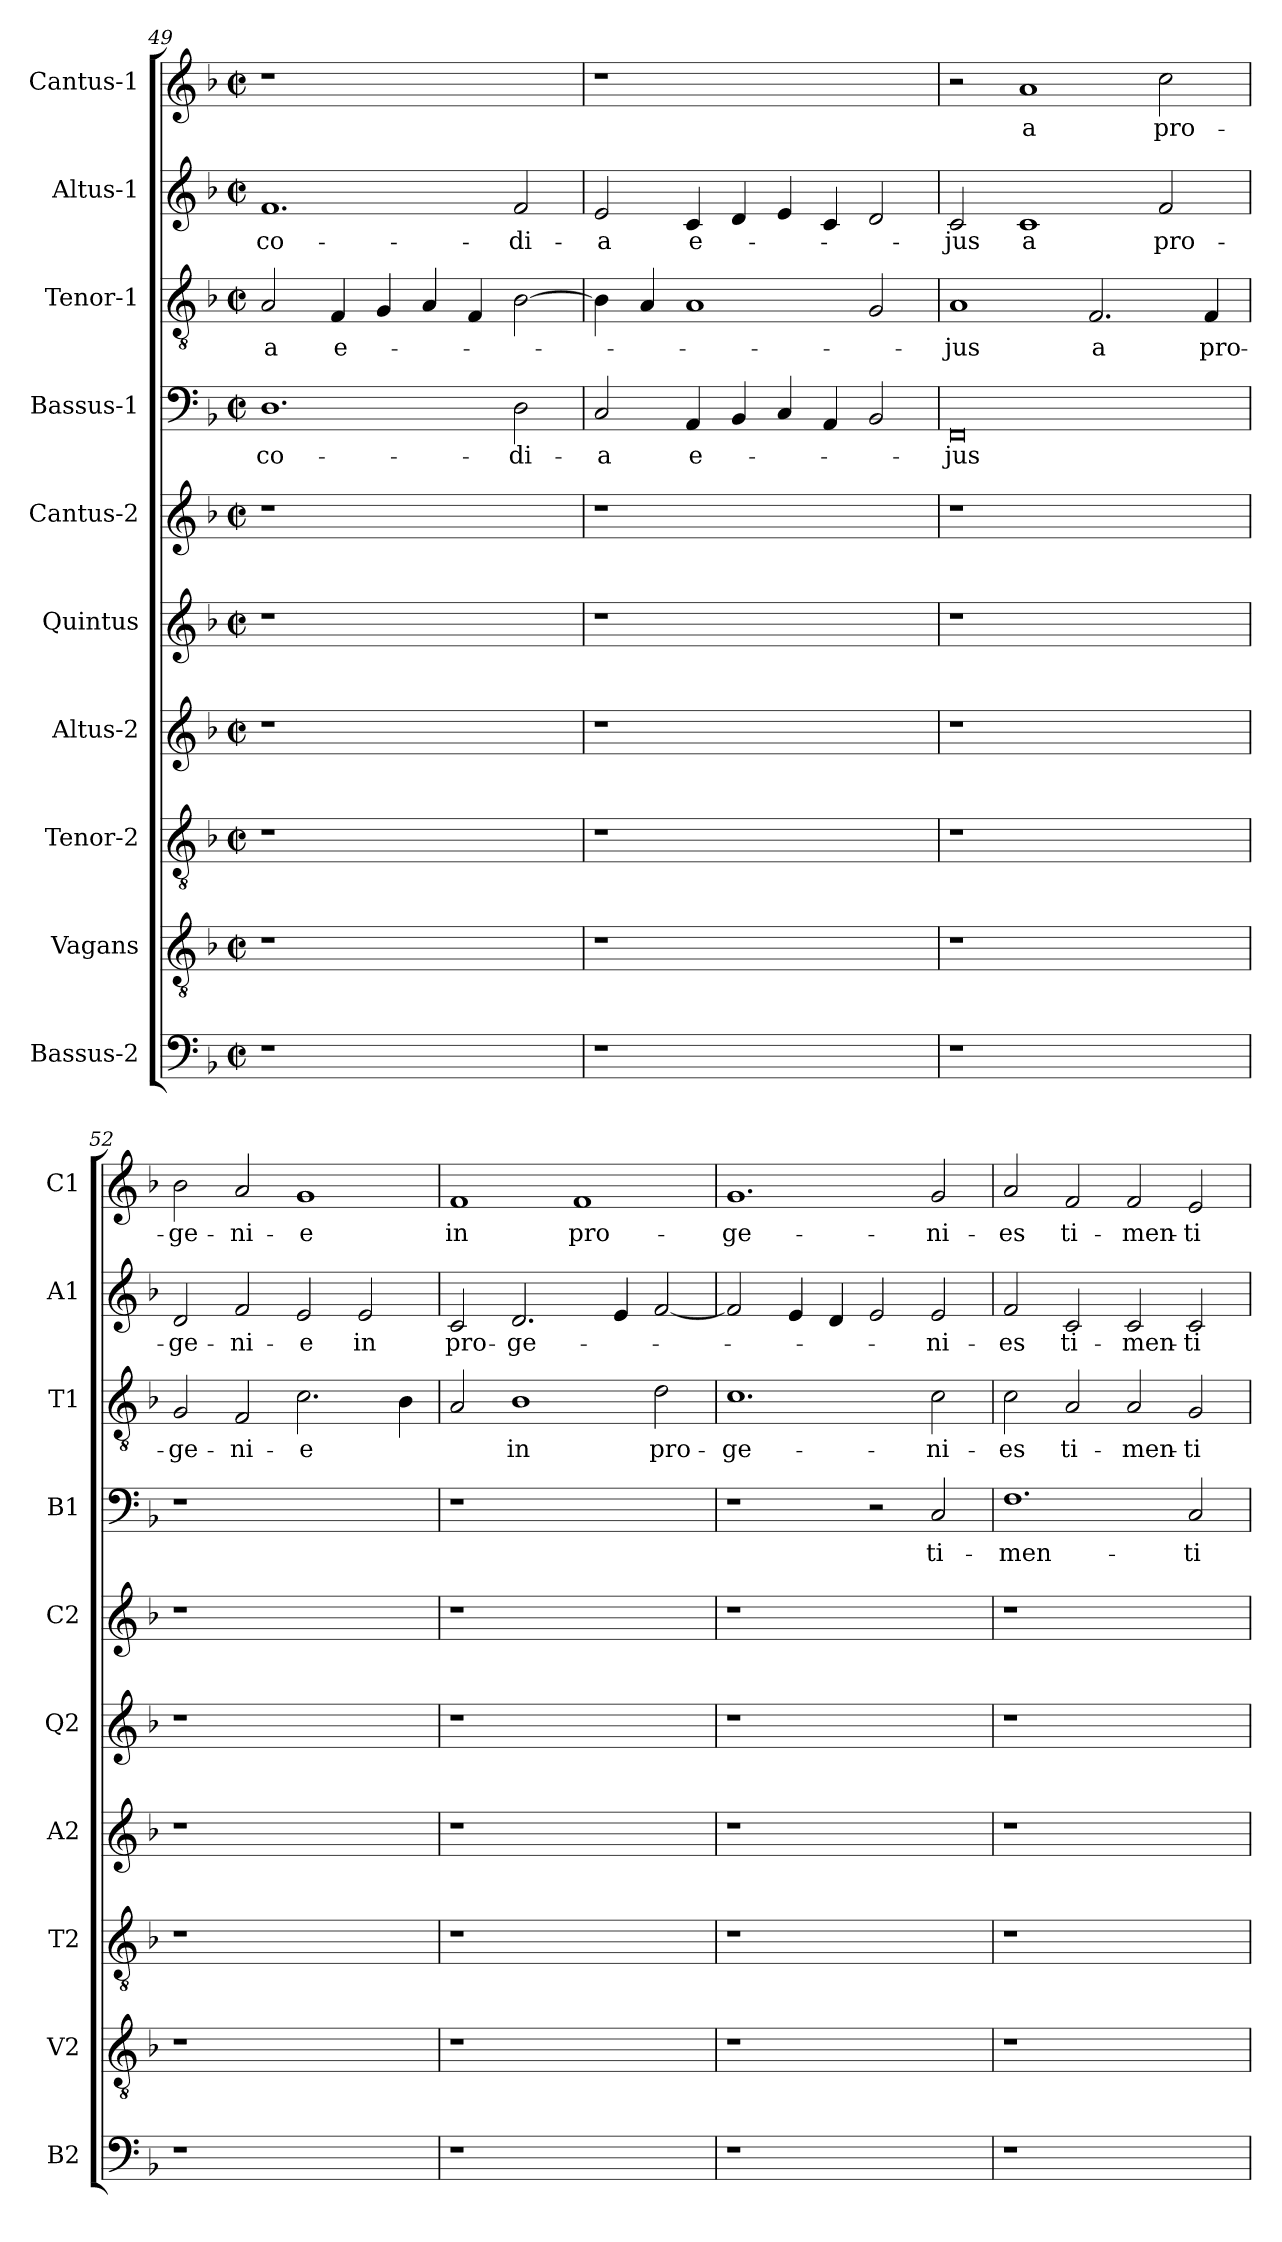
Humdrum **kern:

**kern	**kern	**kern	**kern	**kern	**kern	**kern	**text	**kern	**text	**kern	**text	**kern	**text
*part10	*part9	*part8	*part7	*part6	*part5	*part4	*part4	*part3	*part3	*part2	*part2	*part1	*part1
*staff10	*staff9	*staff8	*staff7	*staff6	*staff5	*staff4	*staff4	*staff3	*staff3	*staff2	*staff2	*staff1	*staff1
*I"Bassus-2	*I"Vagans	*I"Tenor-2	*I"Altus-2	*I"Quintus	*I"Cantus-2	*I"Bassus-1	*	*I"Tenor-1	*	*I"Altus-1	*	*I"Cantus-1	*
*I'B2	*I'V2	*I'T2	*I'A2	*I'Q2	*I'C2	*I'B1	*	*I'T1	*	*I'A1	*	*I'C1	*
*clefF4	*clefGv2	*clefGv2	*clefG2	*clefG2	*clefG2	*clefF4	*	*clefGv2	*	*clefG2	*	*clefG2	*
*k[b-]	*k[b-]	*k[b-]	*k[b-]	*k[b-]	*k[b-]	*k[b-]	*	*k[b-]	*	*k[b-]	*	*k[b-]	*
*F:	*F:	*F:	*F:	*F:	*F:	*F:	*	*F:	*	*F:	*	*F:	*
*M2/2	*M2/2	*M2/2	*M2/2	*M2/2	*M2/2	*M2/2	*	*M2/2	*	*M2/2	*	*M2/2	*
*met(c|)	*met(c|)	*met(c|)	*met(c|)	*met(c|)	*met(c|)	*met(c|)	*	*met(c|)	*	*met(c|)	*	*met(c|)	*
=49	=49	=49	=49	=49	=49	=49	=49	=49	=49	=49	=49	=49	=49
!	!	!	!	!	!	!	!LO:LY:b	!	!LO:LY:b	!	!LO:LY:b	!	!
1r	1r	1r	1r	1r	1r	1.D	-co-	2A/	-a	1.f	-co-	1r	.
!	!	!	!	!	!	!	!	!	!LO:LY:b	!	!	!	!
.	.	.	.	.	.	.	.	4F/	e-	.	.	.	.
.	.	.	.	.	.	.	.	4G/	.	.	.	.	.
1ryy	1ryy	1ryy	1ryy	1ryy	1ryy	.	.	4A/	.	.	.	1ryy	.
.	.	.	.	.	.	.	.	4F/	.	.	.	.	.
!	!	!	!	!	!	!	!LO:LY:b	!	!	!	!LO:LY:b	!	!
.	.	.	.	.	.	2D\	-di-	[2B-\	.	2f/	-di-	.	.
=50	=50	=50	=50	=50	=50	=50	=50	=50	=50	=50	=50	=50	=50
!	!	!	!	!	!	!	!LO:LY:b	!	!	!	!LO:LY:b	!	!
1r	1r	1r	1r	1r	1r	2C/	-a	4B-\]	.	2e/	-a	1r	.
.	.	.	.	.	.	.	.	4A/	.	.	.	.	.
!	!	!	!	!	!	!	!LO:LY:b	!	!	!	!LO:LY:b	!	!
.	.	.	.	.	.	4AA/	e-	1A	.	4c/	e-	.	.
.	.	.	.	.	.	4BB-/	.	.	.	4d/	.	.	.
1ryy	1ryy	1ryy	1ryy	1ryy	1ryy	4C/	.	.	.	4e/	.	1ryy	.
.	.	.	.	.	.	4AA/	.	.	.	4c/	.	.	.
.	.	.	.	.	.	2BB-/	.	2G/	.	2d/	.	.	.
=51	=51	=51	=51	=51	=51	=51	=51	=51	=51	=51	=51	=51	=51
!	!	!	!	!	!	!	!LO:LY:b	!	!LO:LY:b	!	!LO:LY:b	!	!
1r	1r	1r	1r	1r	1r	0FF	-jus	1A	-jus	2c/	-jus	2r	.
!	!	!	!	!	!	!	!	!	!	!	!LO:LY:b	!	!LO:LY:b
.	.	.	.	.	.	.	.	.	.	1c	a	1a	a
!	!	!	!	!	!	!	!	!	!LO:LY:b	!	!	!	!
1ryy	1ryy	1ryy	1ryy	1ryy	1ryy	.	.	2.F/	a	.	.	.	.
!	!	!	!	!	!	!	!	!	!	!	!LO:LY:b	!	!LO:LY:b
.	.	.	.	.	.	.	.	.	.	2f/	pro-	2cc\	pro-
!	!	!	!	!	!	!	!	!	!LO:LY:b	!	!	!	!
.	.	.	.	.	.	.	.	4F/	pro-	.	.	.	.
!!LO:PB:g=z
=52	=52	=52	=52	=52	=52	=52	=52	=52	=52	=52	=52	=52	=52
!	!	!	!	!	!	!	!	!	!LO:LY:b	!	!LO:LY:b	!	!LO:LY:b
1r	1r	1r	1r	1r	1r	1r	.	2G/	-ge-	2d/	-ge-	2b-\	-ge-
!	!	!	!	!	!	!	!	!	!LO:LY:b	!	!LO:LY:b	!	!LO:LY:b
.	.	.	.	.	.	.	.	2F/	-ni-	2f/	-ni-	2a/	-ni-
!	!	!	!	!	!	!	!	!	!LO:LY:b	!	!LO:LY:b	!	!LO:LY:b
1ryy	1ryy	1ryy	1ryy	1ryy	1ryy	1ryy	.	2.c\	-e	2e/	-e	1g	-e
!	!	!	!	!	!	!	!	!	!	!	!LO:LY:b	!	!
.	.	.	.	.	.	.	.	.	.	2e/	in	.	.
.	.	.	.	.	.	.	.	4B-\	.	.	.	.	.
=53	=53	=53	=53	=53	=53	=53	=53	=53	=53	=53	=53	=53	=53
!	!	!	!	!	!	!	!	!	!	!	!LO:LY:b	!	!LO:LY:b
1r	1r	1r	1r	1r	1r	1r	.	2A/	.	2c/	pro-	1f	in
!	!	!	!	!	!	!	!	!	!LO:LY:b	!	!LO:LY:b	!	!
.	.	.	.	.	.	.	.	1B-	in	2.d/	-ge-	.	.
!	!	!	!	!	!	!	!	!	!	!	!	!	!LO:LY:b
1ryy	1ryy	1ryy	1ryy	1ryy	1ryy	1ryy	.	.	.	.	.	1f	pro-
.	.	.	.	.	.	.	.	.	.	4e/	.	.	.
!	!	!	!	!	!	!	!	!	!LO:LY:b	!	!	!	!
.	.	.	.	.	.	.	.	2d\	pro-	[2f/	.	.	.
=54	=54	=54	=54	=54	=54	=54	=54	=54	=54	=54	=54	=54	=54
!	!	!	!	!	!	!	!	!	!LO:LY:b	!	!	!	!LO:LY:b
1r	1r	1r	1r	1r	1r	1r	.	1.c	-ge-	2f/]	.	1.g	-ge-
.	.	.	.	.	.	.	.	.	.	4e/	.	.	.
.	.	.	.	.	.	.	.	.	.	4d/	.	.	.
1ryy	1ryy	1ryy	1ryy	1ryy	1ryy	2r	.	.	.	2e/	.	.	.
!	!	!	!	!	!	!	!LO:LY:b	!	!LO:LY:b	!	!LO:LY:b	!	!LO:LY:b
.	.	.	.	.	.	2C/	ti-	2c\	-ni-	2e/	-ni-	2g/	-ni-
=55	=55	=55	=55	=55	=55	=55	=55	=55	=55	=55	=55	=55	=55
!	!	!	!	!	!	!	!LO:LY:b	!	!LO:LY:b	!	!LO:LY:b	!	!LO:LY:b
1r	1r	1r	1r	1r	1r	1.F	-men-	2c\	-es	2f/	-es	2a/	-es
!	!	!	!	!	!	!	!	!	!LO:LY:b	!	!LO:LY:b	!	!LO:LY:b
.	.	.	.	.	.	.	.	2A/	ti-	2c/	ti-	2f/	ti-
!	!	!	!	!	!	!	!	!	!LO:LY:b	!	!LO:LY:b	!	!LO:LY:b
1ryy	1ryy	1ryy	1ryy	1ryy	1ryy	.	.	2A/	-men-	2c/	-men-	2f/	-men-
!	!	!	!	!	!	!	!LO:LY:b	!	!LO:LY:b	!	!LO:LY:b	!	!LO:LY:b
.	.	.	.	.	.	2C/	-ti-	2G/	-ti-	2c/	-ti-	2e/	-ti-
=	=	=	=	=	=	=	=	=	=	=	=	=	=
*-	*-	*-	*-	*-	*-	*-	*-	*-	*-	*-	*-	*-	*-
